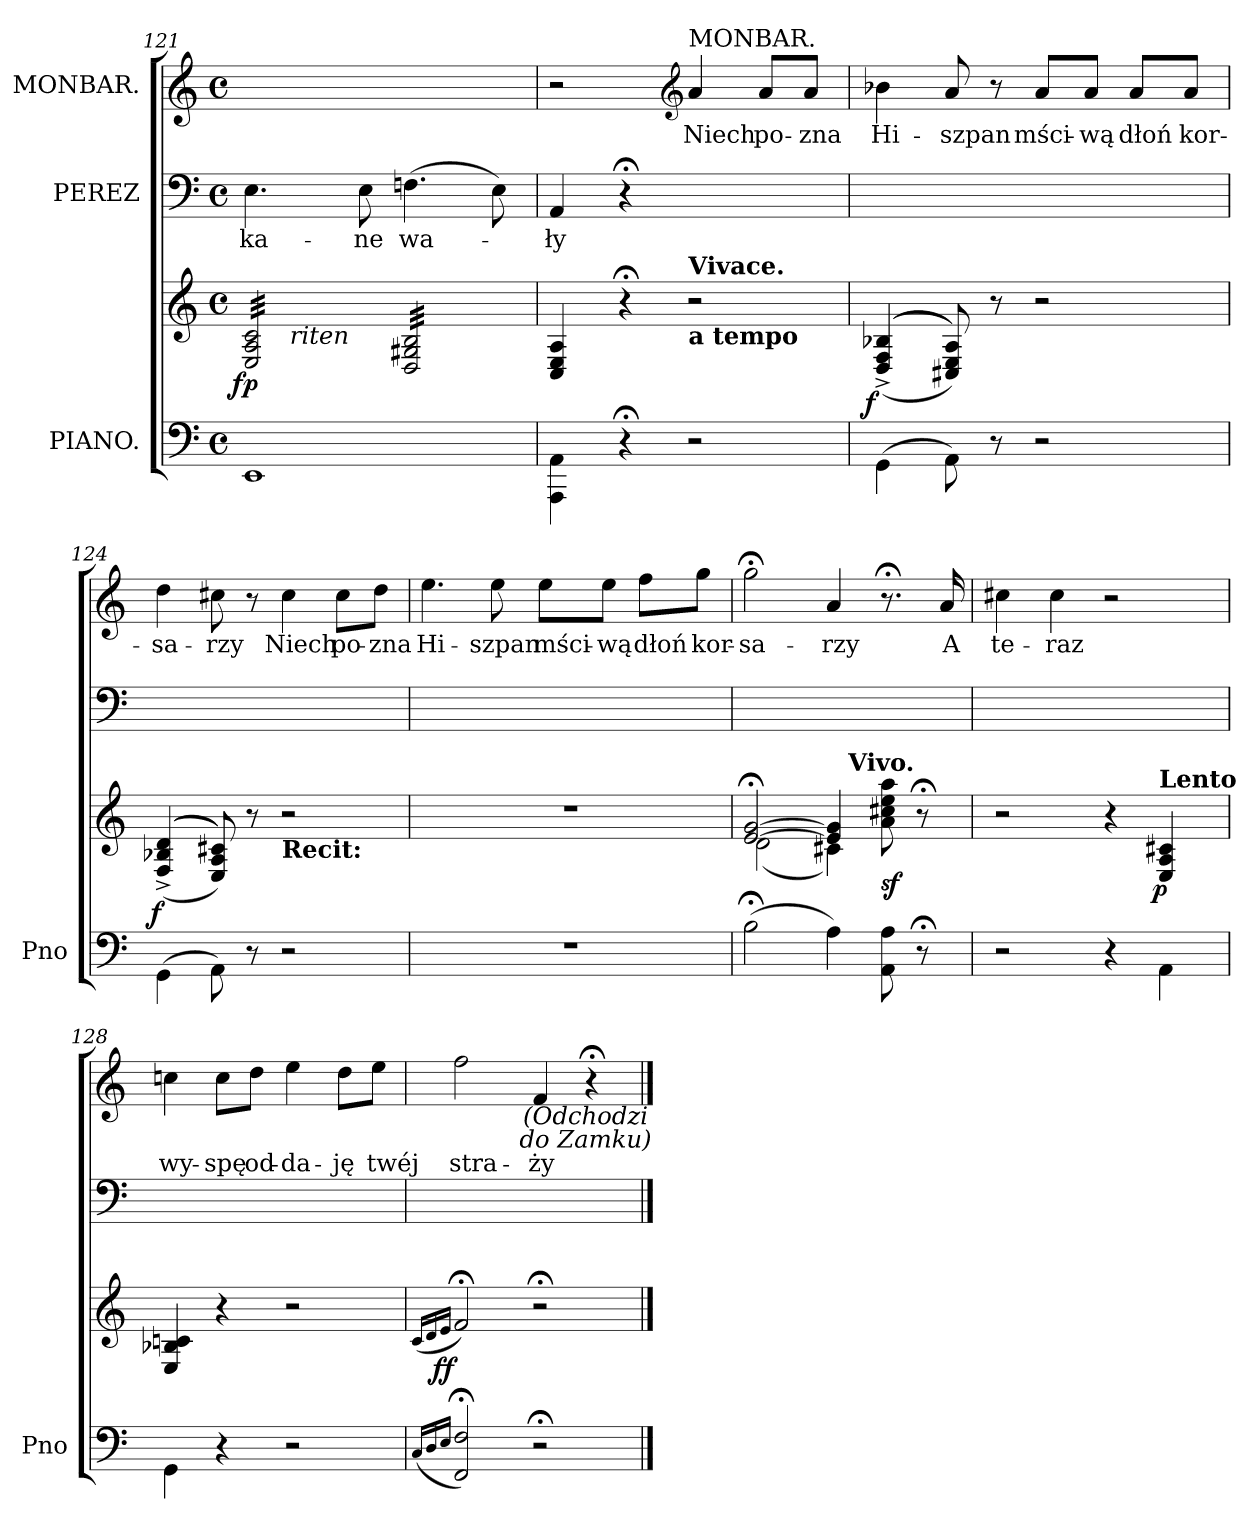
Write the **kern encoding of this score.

**kern	**kern	**dynam	**kern	**text	**kern	**text
*part3	*part3	*part3	*part2	*part2	*part1	*part1
*staff4	*staff3	*staff3/4	*staff2	*staff2	*staff1	*staff1
*I"PIANO.	*	*	*I"PEREZ	*	*I"MONBAR.	*
*I'Pno	*	*	*	*	*	*
*clefF4	*clefG2	*	*clefF4	*	*clefG2	*
*	*	*	*	*	*ITrd8c12	*
*k[]	*k[]	*	*k[]	*	*k[]	*
*a:	*a:	*	*a:	*	*a:	*
*M4/4	*M4/4	*	*M4/4	*	*M4/4	*
*met(c)	*met(c)	*	*met(c)	*	*met(c)	*
=121	=121	=121	=121	=121	=121	=121
!	!	!LO:DY:cj	!	!	!	!
*	*^	*	*	*	*	*
*	*tremolo	*	*	*	*	*	*
1EE	32E/ 32A/ 32c/LLL	8ryy	fp	4.E\	-ka-	1ryy	.
.	32E/ 32A/ 32c/	.	.	.	.	.	.
.	32E/ 32A/ 32c/	.	.	.	.	.	.
.	32E/ 32A/ 32c/	.	.	.	.	.	.
!	!	!LO:TX:b:i:t=riten	!	!	!	!	!
.	32E/ 32A/ 32c/	2..ryy	.	.	.	.	.
.	32E/ 32A/ 32c/	.	.	.	.	.	.
.	32E/ 32A/ 32c/	.	.	.	.	.	.
.	32E/ 32A/ 32c/	.	.	.	.	.	.
.	32E/ 32A/ 32c/	.	.	.	.	.	.
.	32E/ 32A/ 32c/	.	.	.	.	.	.
.	32E/ 32A/ 32c/	.	.	.	.	.	.
.	32E/ 32A/ 32c/	.	.	.	.	.	.
.	32E/ 32A/ 32c/	.	.	8E\	-ne	.	.
.	32E/ 32A/ 32c/	.	.	.	.	.	.
.	32E/ 32A/ 32c/	.	.	.	.	.	.
.	32E/ 32A/ 32c/JJJ	.	.	.	.	.	.
.	32D/ 32G#X/ 32B/LLL	.	.	(4.Fn\	wa-	.	.
.	32D/ 32G#X/ 32B/	.	.	.	.	.	.
.	32D/ 32G#X/ 32B/	.	.	.	.	.	.
.	32D/ 32G#X/ 32B/	.	.	.	.	.	.
.	32D/ 32G#X/ 32B/	.	.	.	.	.	.
.	32D/ 32G#X/ 32B/	.	.	.	.	.	.
.	32D/ 32G#X/ 32B/	.	.	.	.	.	.
.	32D/ 32G#X/ 32B/	.	.	.	.	.	.
.	32D/ 32G#X/ 32B/	.	.	.	.	.	.
.	32D/ 32G#X/ 32B/	.	.	.	.	.	.
.	32D/ 32G#X/ 32B/	.	.	.	.	.	.
.	32D/ 32G#X/ 32B/	.	.	.	.	.	.
.	32D/ 32G#X/ 32B/	.	.	8E\)	.	.	.
.	32D/ 32G#X/ 32B/	.	.	.	.	.	.
.	32D/ 32G#X/ 32B/	.	.	.	.	.	.
.	32D/ 32G#X/ 32B/JJJ	.	.	.	.	.	.
*	*Xtremolo	*	*	*	*	*	*
*	*v	*v	*	*	*	*	*
=122	=122	=122	=122	=122	=122	=122
4AAA\ 4AA\	4C/ 4E/ 4A/	.	4AA/	-ły	2r	.
4r;	4r;<	.	4r;<	.	.	.
*	*	*	*	*	*clefG2	*
!	!	!	!	!	!LO:TX:a:t=MONBAR.	!
!	!LO:TX:a:B:t=Vivace.	!	!	!	!	!
!	!LO:TX:b:B:t=a tempo	!	!	!	!	!
2r	2r	.	2ryy	.	4A/	Niech
.	.	.	.	.	8A/L	po-
.	.	.	.	.	8A/J	-zna
=123	=123	=123	=123	=123	=123	=123
!	!	!LO:DY:rj	!	!	!	!
(<4GG\	(<(>(>4D^/ 4F^/ 4B-X^/	f	1ryy	.	4B-X\	Hi-
8AA\)	8C#X/ 8E/ 8A/)))	.	.	.	8A/	-szpan
8r	8r	.	.	.	8r	.
2r	2r	.	.	.	8A/L	mści-
.	.	.	.	.	8A/J	-wą
.	.	.	.	.	8A/L	dłoń
.	.	.	.	.	8A/J	kor-
=124	=124	=124	=124	=124	=124	=124
!	!	!LO:DY:cj	!	!	!	!
(<4GG\	(>(>(>4F^>/ 4B-X^>/ 4d^>/	f	1ryy	.	4d\	-sa-
8AA\)	8E/ 8A/ 8c#X/)))	.	.	.	8c#X\	-rzy
8r	8r	.	.	.	8r	.
!	!LO:TX:b:B:t=Recit&colon;	!	!	!	!	!
2r	2r	.	.	.	4c#\	Niech
.	.	.	.	.	8c#\L	po-
.	.	.	.	.	8d\J	-zna
=125	=125	=125	=125	=125	=125	=125
1r	1r	.	1ryy	.	4.e\	Hi-
.	.	.	.	.	8e\	-szpan
.	.	.	.	.	8e\L	mści-
.	.	.	.	.	8e\J	-wą
.	.	.	.	.	8f\L	dłoń
.	.	.	.	.	8g\J	kor-
=126	=126	=126	=126	=126	=126	=126
*	*^	*	*	*	*	*
(2B;<\	[2e;</ [2g;</	(2d\	.	1ryy	.	2g;<\	-sa-
4A\)	4e]/ 4g]/	4c#X\)	.	.	.	4A/	-rzy
!	!LO:TX:a:B:cj:t=Vivo.	!	!	!	!	!	!
8AA\ 8A\	8a\ 8cc#X\ 8ee\ 8aa\	4ryy	sf	.	.	8.r;<	.
8r;<	8r;<	.	.	.	.	.	.
.	.	.	.	.	.	16A/	A
*	*v	*v	*	*	*	*	*
=127	=127	=127	=127	=127	=127	=127
2r	2r	.	1ryy	.	4c#X\	te-
.	.	.	.	.	4c#\	-raz
4r	4r	.	.	.	2r	.
!	!LO:TX:a:B:t=Lento	!	!	!	!	!
!	!	!LO:DY:cj	!	!	!	!
4AA\	4E/ 4A/ 4c#X/	p	.	.	.	.
=128	=128	=128	=128	=128	=128	=128
4GG\	4E/ 4B-X/ 4cn/	.	1ryy	.	4cn\	wy-
4r	4r	.	.	.	8c\L	-spę
.	.	.	.	.	8d\J	od-
2r	2r	.	.	.	4e\	-da-
.	.	.	.	.	8d\L	-ję
.	.	.	.	.	8e\J	twéj
=129	=129	=129	=129	=129	=129	=129
(16qqC/LL	(16qqc/LL	.	.	.	.	.
16qqD/	16qqd/	.	.	.	.	.
16qqE/JJ	16qqe/JJ	.	.	.	.	.
!	!	!LO:DY:rj	!	!	!	!
2FF;</ 2F;</)	2f;</)	ff	1ryy	.	2f\	stra-
2r;<	2r;<	.	.	.	4F/	-ży
!	!	!	!	!	!LO:TX:b:i:cj:t=(Odchodzi\ndo Zamku)	!
.	.	.	.	.	4r;<	.
==	==	==	==	==	==	==
*-	*-	*-	*-	*-	*-	*-
